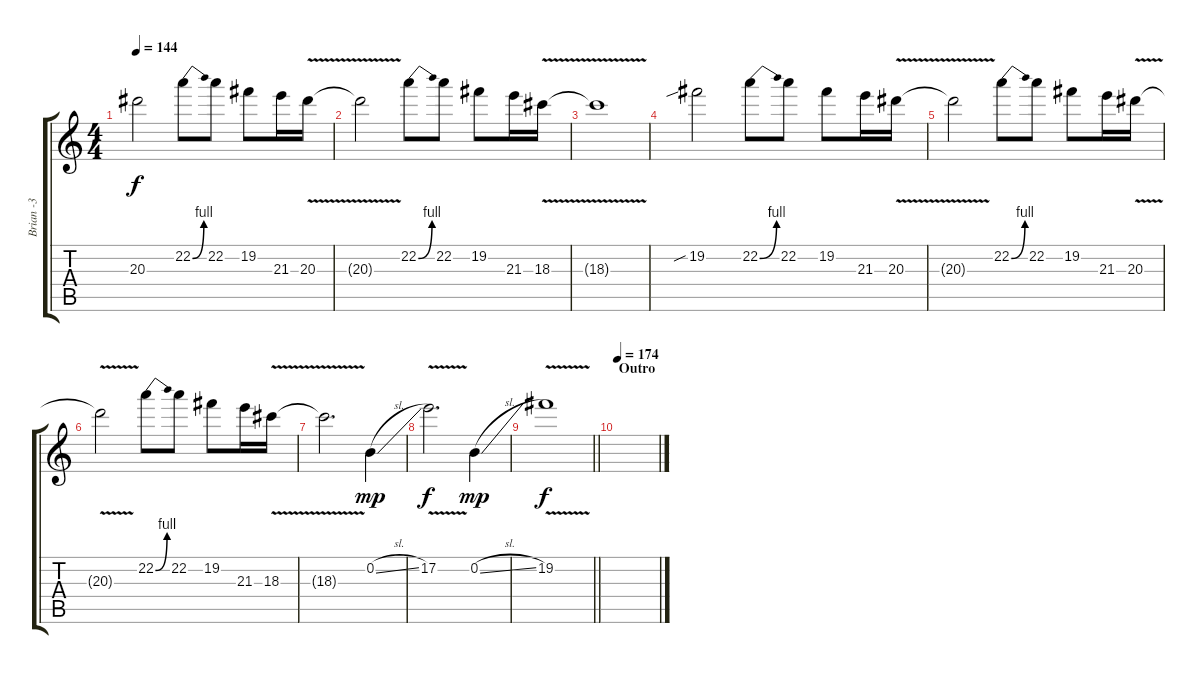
\track ("Brian -3" "Brian -3") {instrument overdrivenguitar}
\staff {score tabs}
\tuning (E4 B3 G3 D3 A2 E2) {hide}
\ts (4 4)
\tempo 144
\clef g2
\ks c
20.3{t}.2{dy f} 22.2{be (bend 0 0 60 4)}.8 22.2.8 19.2.8 21.3.16 20.3{v}.16 |
20.3{t}.2 22.2{be (bend 0 0 60 4)}.8 22.2.8 19.2.8 21.3.16 18.3{v}.16 |
18.3{t}.1 |
19.2{sib}.2 22.2{be (bend 0 0 60 4)}.8 22.2.8 19.2.8 21.3.16 20.3{v}.16 |
20.3{t}.2 22.2{be (bend 0 0 60 4)}.8 22.2.8 19.2.8 21.3.16 20.3{v}.16 |
20.3{t}.2 22.2{be (bend 0 0 60 4)}.8 22.2.8 19.2.8 21.3.16 18.3{v}.16 |
18.3{t}.2{d} 0.2{sl}.4{dy mp} |
17.2{v}.2{d dy f} 0.2{sl}.4{dy mp} |
\barLineRight lightlight
19.2{v}.1{dy f} |
\section ("" "Outro")
\tempo 174
